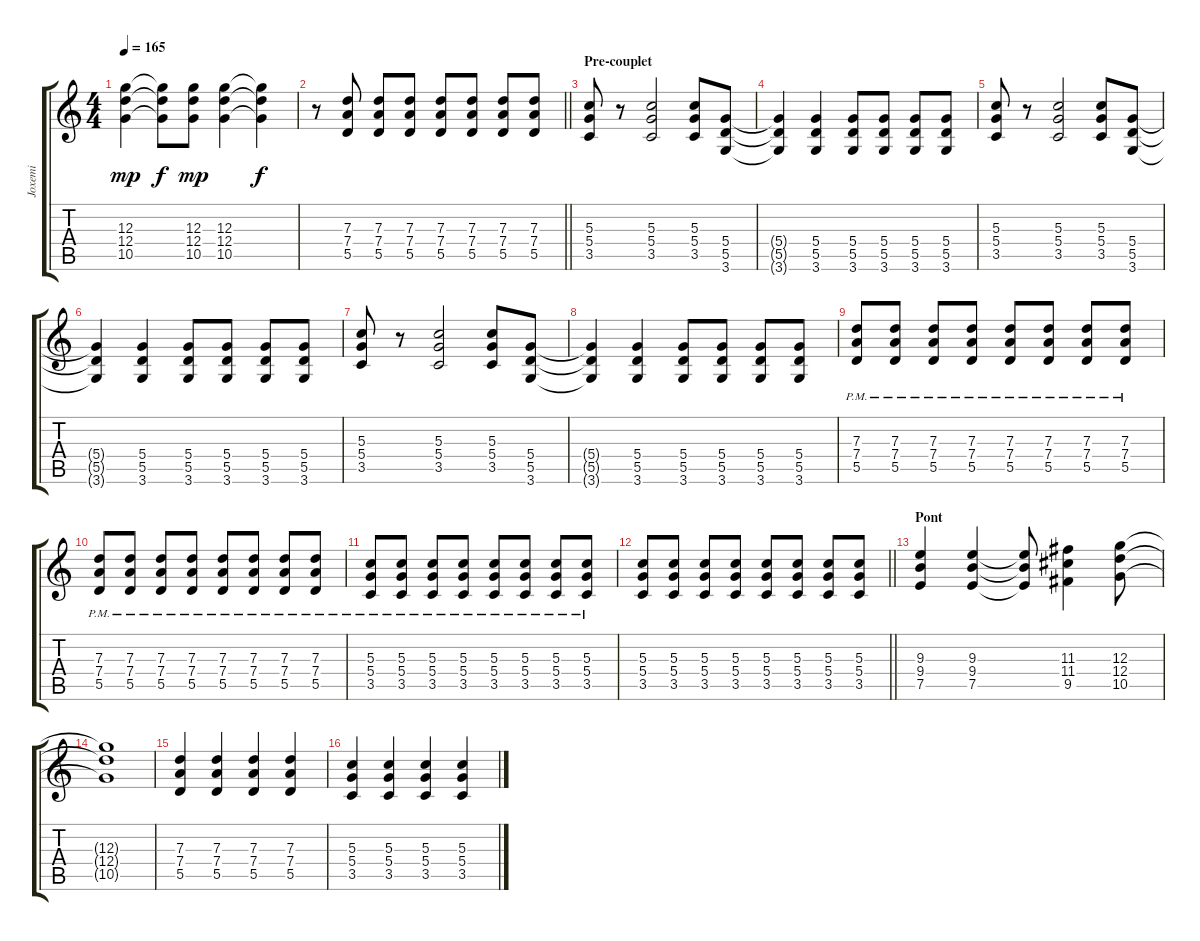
\track ("Joxemi" "Joxemi") {instrument distortionguitar}
\staff {score tabs}
\tuning (E4 B3 G3 D3 A2 E2) {hide}
\ts (4 4)
\tempo 165
\clef g2
\ks c
(12.3 12.4 10.5).4{dy mp} (12.3{t} 12.4{t} 10.5{t}).8{dy f} (12.3 12.4 10.5).8{dy mp} (12.3 12.4 10.5).4 (12.3{t} 12.4{t} 10.5{t}).4{dy f} |
\barLineRight lightlight
r.8 (7.3 7.4 5.5).8 (7.3 7.4 5.5).8 (7.3 7.4 5.5).8 (7.3 7.4 5.5).8 (7.3 7.4 5.5).8 (7.3 7.4 5.5).8 (7.3 7.4 5.5).8 |
\section ("" "Pre-couplet")
(5.3 5.4 3.5).8 r.8 (5.3 5.4 3.5).2 (5.3 5.4 3.5).8 (5.4 5.5 3.6).8 |
(5.4{t} 5.5{t} 3.6{t}).4 (5.4 5.5 3.6).4 (5.4 5.5 3.6).8 (5.4 5.5 3.6).8 (5.4 5.5 3.6).8 (5.4 5.5 3.6).8 |
(5.3 5.4 3.5).8 r.8 (5.3 5.4 3.5).2 (5.3 5.4 3.5).8 (5.4 5.5 3.6).8 |
(5.4{t} 5.5{t} 3.6{t}).4 (5.4 5.5 3.6).4 (5.4 5.5 3.6).8 (5.4 5.5 3.6).8 (5.4 5.5 3.6).8 (5.4 5.5 3.6).8 |
(5.3 5.4 3.5).8 r.8 (5.3 5.4 3.5).2 (5.3 5.4 3.5).8 (5.4 5.5 3.6).8 |
(5.4{t} 5.5{t} 3.6{t}).4 (5.4 5.5 3.6).4 (5.4 5.5 3.6).8 (5.4 5.5 3.6).8 (5.4 5.5 3.6).8 (5.4 5.5 3.6).8 |
(7.3{pm} 7.4{pm} 5.5{pm}).8 (7.3{pm} 7.4{pm} 5.5{pm}).8 (7.3{pm} 7.4{pm} 5.5{pm}).8 (7.3{pm} 7.4{pm} 5.5{pm}).8 (7.3{pm} 7.4{pm} 5.5{pm}).8 (7.3{pm} 7.4{pm} 5.5{pm}).8 (7.3{pm} 7.4{pm} 5.5{pm}).8 (7.3{pm} 7.4{pm} 5.5{pm}).8 |
(7.3{pm} 7.4{pm} 5.5{pm}).8 (7.3{pm} 7.4{pm} 5.5{pm}).8 (7.3{pm} 7.4{pm} 5.5{pm}).8 (7.3{pm} 7.4{pm} 5.5{pm}).8 (7.3{pm} 7.4{pm} 5.5{pm}).8 (7.3{pm} 7.4{pm} 5.5{pm}).8 (7.3{pm} 7.4{pm} 5.5{pm}).8 (7.3{pm} 7.4{pm} 5.5{pm}).8 |
(5.3{pm} 5.4{pm} 3.5{pm}).8 (5.3{pm} 5.4{pm} 3.5{pm}).8 (5.3{pm} 5.4{pm} 3.5{pm}).8 (5.3{pm} 5.4{pm} 3.5{pm}).8 (5.3{pm} 5.4{pm} 3.5{pm}).8 (5.3{pm} 5.4{pm} 3.5{pm}).8 (5.3{pm} 5.4{pm} 3.5{pm}).8 (5.3{pm} 5.4{pm} 3.5{pm}).8 |
\barLineRight lightlight
(5.3 5.4 3.5).8 (5.3 5.4 3.5).8 (5.3 5.4 3.5).8 (5.3 5.4 3.5).8 (5.3 5.4 3.5).8 (5.3 5.4 3.5).8 (5.3 5.4 3.5).8 (5.3 5.4 3.5).8 |
\section ("" "Pont")
(9.3 9.4 7.5).4 (9.3 9.4 7.5).4 (9.3{t} 9.4{t} 7.5{t}).8 (11.3 11.4 9.5).4 (12.3 12.4 10.5).8 |
(12.3{t} 12.4{t} 10.5{t}).1 |
(7.3 7.4 5.5).4 (7.3 7.4 5.5).4 (7.3 7.4 5.5).4 (7.3 7.4 5.5).4 |
(5.3 5.4 3.5).4 (5.3 5.4 3.5).4 (5.3 5.4 3.5).4 (5.3 5.4 3.5).4
